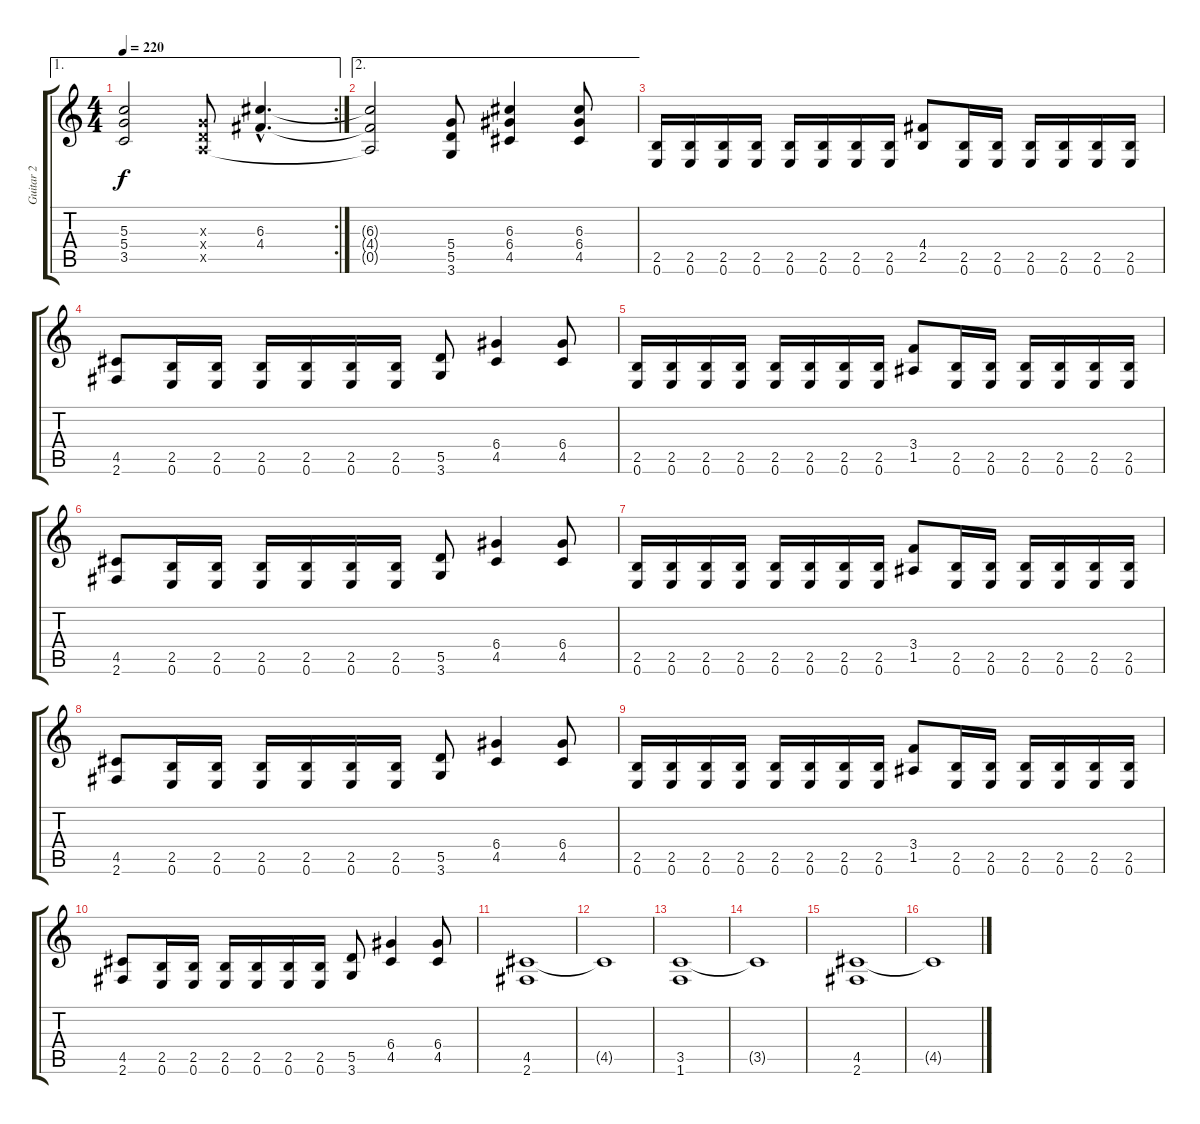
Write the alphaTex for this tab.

\track ("Guitar 2" "Guitar 2") {instrument overdrivenguitar}
\staff {score tabs}
\tuning (E4 B3 G3 D3 A2 E2) {hide}
\ae 1
\rc 2
\ts (4 4)
\tempo 220
\clef g2
\ks c
(5.3{t} 5.4{t} 3.5{t}).2{dy f} (0.3{x} 0.4{x} 0.5{x}).8 (6.3{hac} 4.4{hac}).4{d} |
\ae 2
(6.3{t} 4.4{t} 0.5{t}).2 (5.4 5.5 3.6).8 (6.3 6.4 4.5).4 (6.3 6.4 4.5).8 |
(2.5 0.6).16 (2.5 0.6).16 (2.5 0.6).16 (2.5 0.6).16 (2.5 0.6).16 (2.5 0.6).16 (2.5 0.6).16 (2.5 0.6).16 (4.4 2.5).8 (2.5 0.6).16 (2.5 0.6).16 (2.5 0.6).16 (2.5 0.6).16 (2.5 0.6).16 (2.5 0.6).16 |
(4.5 2.6).8 (2.5 0.6).16 (2.5 0.6).16 (2.5 0.6).16 (2.5 0.6).16 (2.5 0.6).16 (2.5 0.6).16 (5.5 3.6).8 (6.4 4.5).4 (6.4 4.5).8 |
(2.5 0.6).16 (2.5 0.6).16 (2.5 0.6).16 (2.5 0.6).16 (2.5 0.6).16 (2.5 0.6).16 (2.5 0.6).16 (2.5 0.6).16 (3.4 1.5).8 (2.5 0.6).16 (2.5 0.6).16 (2.5 0.6).16 (2.5 0.6).16 (2.5 0.6).16 (2.5 0.6).16 |
(4.5 2.6).8 (2.5 0.6).16 (2.5 0.6).16 (2.5 0.6).16 (2.5 0.6).16 (2.5 0.6).16 (2.5 0.6).16 (5.5 3.6).8 (6.4 4.5).4 (6.4 4.5).8 |
(2.5 0.6).16 (2.5 0.6).16 (2.5 0.6).16 (2.5 0.6).16 (2.5 0.6).16 (2.5 0.6).16 (2.5 0.6).16 (2.5 0.6).16 (3.4 1.5).8 (2.5 0.6).16 (2.5 0.6).16 (2.5 0.6).16 (2.5 0.6).16 (2.5 0.6).16 (2.5 0.6).16 |
(4.5 2.6).8 (2.5 0.6).16 (2.5 0.6).16 (2.5 0.6).16 (2.5 0.6).16 (2.5 0.6).16 (2.5 0.6).16 (5.5 3.6).8 (6.4 4.5).4 (6.4 4.5).8 |
(2.5 0.6).16 (2.5 0.6).16 (2.5 0.6).16 (2.5 0.6).16 (2.5 0.6).16 (2.5 0.6).16 (2.5 0.6).16 (2.5 0.6).16 (3.4 1.5).8 (2.5 0.6).16 (2.5 0.6).16 (2.5 0.6).16 (2.5 0.6).16 (2.5 0.6).16 (2.5 0.6).16 |
(4.5 2.6).8 (2.5 0.6).16 (2.5 0.6).16 (2.5 0.6).16 (2.5 0.6).16 (2.5 0.6).16 (2.5 0.6).16 (5.5 3.6).8 (6.4 4.5).4 (6.4 4.5).8 |
(4.5 2.6).1 |
4.5{t}.1 |
(3.5 1.6).1 |
3.5{t}.1 |
(4.5 2.6).1 |
4.5{t}.1
